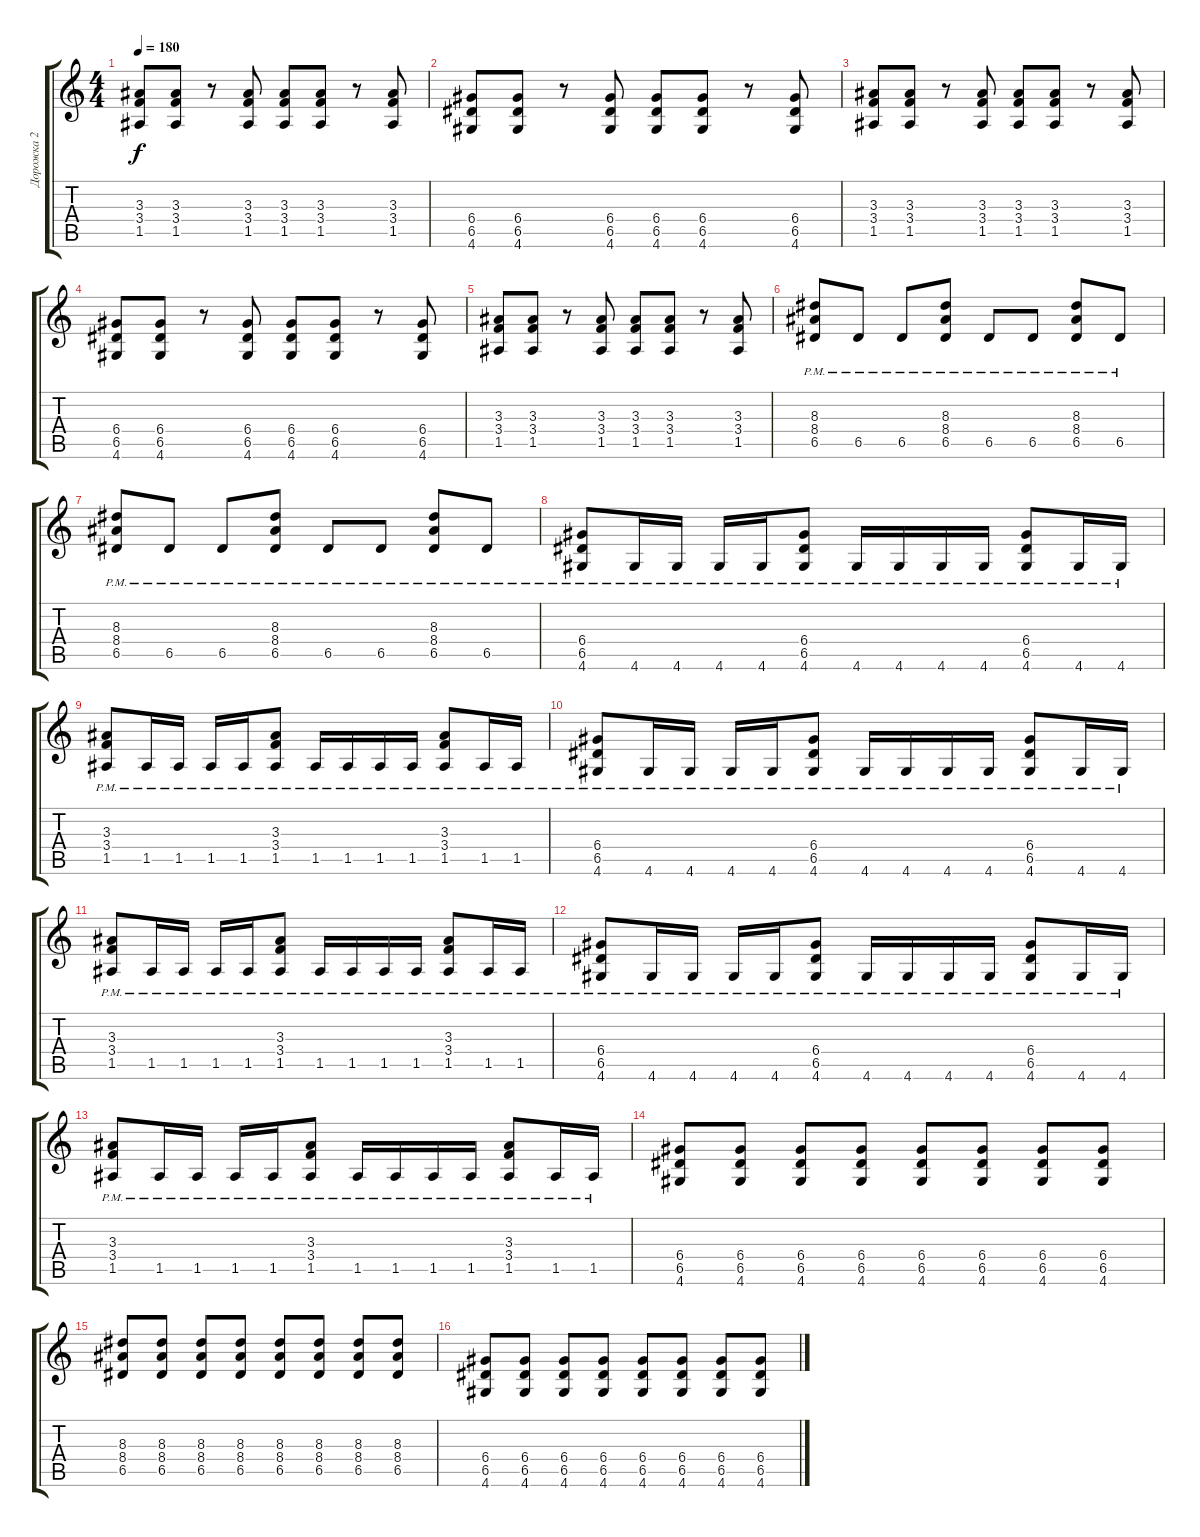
\track ("Дорожка 2" "Дорожка 2") {instrument distortionguitar}
\staff {score tabs}
\tuning (E4 B3 G3 D3 A2 E2) {hide}
\ts (4 4)
\tempo 180
\clef g2
\ks c
(3.3 3.4 1.5).8{dy f} (3.3 3.4 1.5).8 r.8 (3.3 3.4 1.5).8 (3.3 3.4 1.5).8 (3.3 3.4 1.5).8 r.8 (3.3 3.4 1.5).8 |
(6.4 6.5 4.6).8 (6.4 6.5 4.6).8 r.8 (6.4 6.5 4.6).8 (6.4 6.5 4.6).8 (6.4 6.5 4.6).8 r.8 (6.4 6.5 4.6).8 |
(3.3 3.4 1.5).8 (3.3 3.4 1.5).8 r.8 (3.3 3.4 1.5).8 (3.3 3.4 1.5).8 (3.3 3.4 1.5).8 r.8 (3.3 3.4 1.5).8 |
(6.4 6.5 4.6).8 (6.4 6.5 4.6).8 r.8 (6.4 6.5 4.6).8 (6.4 6.5 4.6).8 (6.4 6.5 4.6).8 r.8 (6.4 6.5 4.6).8 |
(3.3 3.4 1.5).8 (3.3 3.4 1.5).8 r.8 (3.3 3.4 1.5).8 (3.3 3.4 1.5).8 (3.3 3.4 1.5).8 r.8 (3.3 3.4 1.5).8 |
(8.3 8.4 6.5{pm}).8 6.5{pm}.8 6.5{pm}.8 (8.3 8.4 6.5{pm}).8 6.5{pm}.8 6.5{pm}.8 (8.3 8.4 6.5{pm}).8 6.5{pm}.8 |
(8.3 8.4 6.5{pm}).8 6.5{pm}.8 6.5{pm}.8 (8.3 8.4 6.5{pm}).8 6.5{pm}.8 6.5{pm}.8 (8.3 8.4 6.5{pm}).8 6.5{pm}.8 |
(6.4 6.5 4.6{pm}).8 4.6{pm}.16 4.6{pm}.16 4.6{pm}.16 4.6{pm}.16 (6.4 6.5 4.6{pm}).8 4.6{pm}.16 4.6{pm}.16 4.6{pm}.16 4.6{pm}.16 (6.4 6.5 4.6{pm}).8 4.6{pm}.16 4.6{pm}.16 |
(3.3 3.4 1.5{pm}).8 1.5{pm}.16 1.5{pm}.16 1.5{pm}.16 1.5{pm}.16 (3.3 3.4 1.5{pm}).8 1.5{pm}.16 1.5{pm}.16 1.5{pm}.16 1.5{pm}.16 (3.3 3.4 1.5{pm}).8 1.5{pm}.16 1.5{pm}.16 |
(6.4 6.5 4.6{pm}).8 4.6{pm}.16 4.6{pm}.16 4.6{pm}.16 4.6{pm}.16 (6.4 6.5 4.6{pm}).8 4.6{pm}.16 4.6{pm}.16 4.6{pm}.16 4.6{pm}.16 (6.4 6.5 4.6{pm}).8 4.6{pm}.16 4.6{pm}.16 |
(3.3 3.4 1.5{pm}).8 1.5{pm}.16 1.5{pm}.16 1.5{pm}.16 1.5{pm}.16 (3.3 3.4 1.5{pm}).8 1.5{pm}.16 1.5{pm}.16 1.5{pm}.16 1.5{pm}.16 (3.3 3.4 1.5{pm}).8 1.5{pm}.16 1.5{pm}.16 |
(6.4 6.5 4.6{pm}).8 4.6{pm}.16 4.6{pm}.16 4.6{pm}.16 4.6{pm}.16 (6.4 6.5 4.6{pm}).8 4.6{pm}.16 4.6{pm}.16 4.6{pm}.16 4.6{pm}.16 (6.4 6.5 4.6{pm}).8 4.6{pm}.16 4.6{pm}.16 |
(3.3 3.4 1.5{pm}).8 1.5{pm}.16 1.5{pm}.16 1.5{pm}.16 1.5{pm}.16 (3.3 3.4 1.5{pm}).8 1.5{pm}.16 1.5{pm}.16 1.5{pm}.16 1.5{pm}.16 (3.3 3.4 1.5{pm}).8 1.5{pm}.16 1.5{pm}.16 |
(6.4 6.5 4.6).8 (6.4 6.5 4.6).8 (6.4 6.5 4.6).8 (6.4 6.5 4.6).8 (6.4 6.5 4.6).8 (6.4 6.5 4.6).8 (6.4 6.5 4.6).8 (6.4 6.5 4.6).8 |
(8.3 8.4 6.5).8 (8.3 8.4 6.5).8 (8.3 8.4 6.5).8 (8.3 8.4 6.5).8 (8.3 8.4 6.5).8 (8.3 8.4 6.5).8 (8.3 8.4 6.5).8 (8.3 8.4 6.5).8 |
(6.4 6.5 4.6).8 (6.4 6.5 4.6).8 (6.4 6.5 4.6).8 (6.4 6.5 4.6).8 (6.4 6.5 4.6).8 (6.4 6.5 4.6).8 (6.4 6.5 4.6).8 (6.4 6.5 4.6).8
